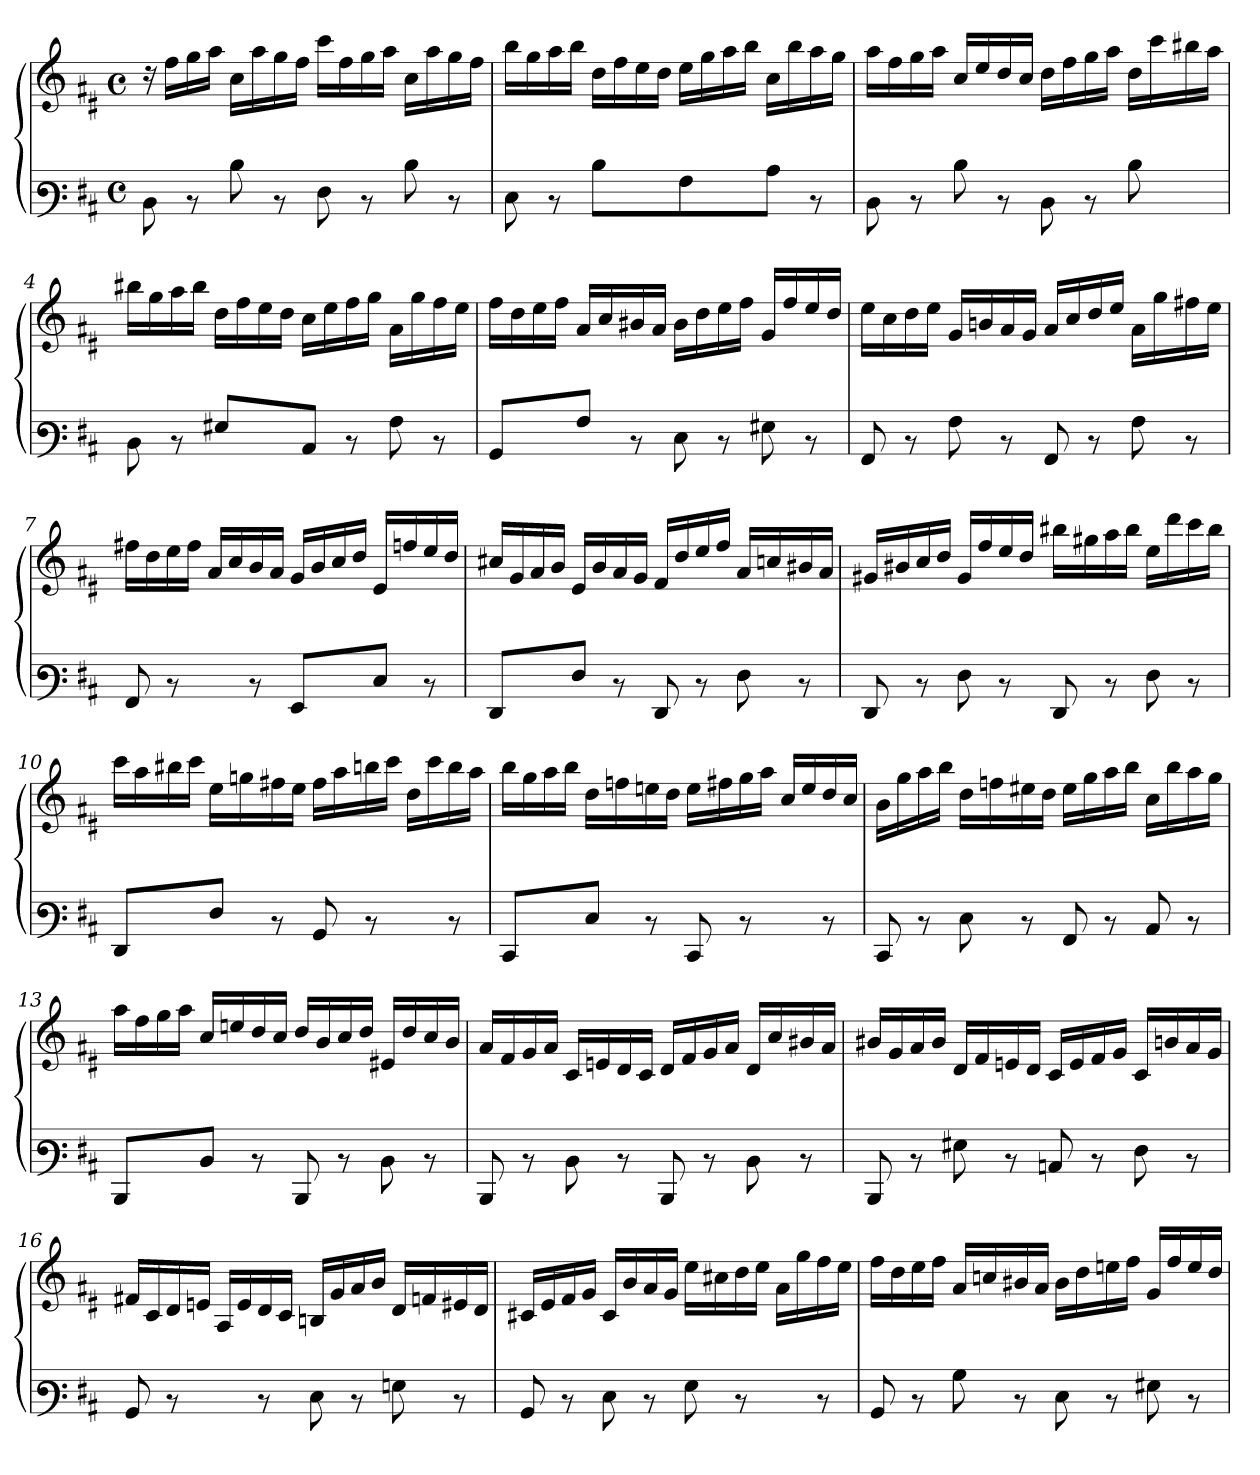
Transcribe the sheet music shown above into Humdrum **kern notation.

**kern	**kern
*part1	*part1
*staff2	*staff1
*clefF3	*clefG3
*k[f#c#]	*k[f#c#]
*M4/4	*M4/4
*met(c)	*met(c)
=1	=1
8D\	16ra
.	16dd\LL
8rD	16ee\
.	16ff#\JJ
8d\	16a\LL
.	16ff#\
8rD	16ee\
.	16dd\JJ
8F#\	16aa\LL
.	16dd\
8rD	16ee\
.	16ff#\JJ
8d\	16a\LL
.	16ff#\
8rD	16ee\
.	16dd\JJ
=2	=2
8E\	16gg\LL
.	16ee\
8rD	16ff#\
.	16gg\JJ
8d\L	16b\LL
.	16dd\
8ryy	16cc#\
.	16b\JJ
8A\	16cc#\LL
.	16ee\
8ryy	16ff#\
.	16gg\JJ
8c#\J	16a\LL
.	16gg\
8rD	16ff#\
.	16ee\JJ
!!LO:LB:g=z
=3	=3
8D\	16ff#\LL
.	16dd\
8rD	16ee\
.	16ff#\JJ
8d\	16a/LL
.	16cc#/
8rD	16b/
.	16a/JJ
8D\	16b\LL
.	16dd\
8rD	16ee\
.	16ff#\JJ
8d\	16b\LL
.	16aa\
8ryy	16gg#X\
.	16ff#\JJ
=4	=4
8D\	16gg#X\LL
.	16ee\
8rD	16ff#\
.	16gg#\JJ
8G#X/L	16b\LL
.	16dd\
8ryy	16cc#\
.	16b\JJ
8C#/J	16a\LL
.	16cc#\
8rD	16dd\
.	16ee\JJ
8A\	16f#\LL
.	16ee\
8rD	16dd\
.	16cc#\JJ
=5	=5
8BB/L	16dd\LL
.	16b\
8ryy	16cc#\
.	16dd\JJ
8A/J	16f#/LL
.	16a/
8rD	16g#X/
.	16f#/JJ
8E\	16g#\LL
.	16b\
8rD	16cc#\
.	16dd\JJ
8G#X\	16e/LL
.	16dd/
8rD	16cc#/
.	16b/JJ
!!LO:LB:g=z
=6	=6
8AA/	16cc#\LL
.	16a\
8rD	16b\
.	16cc#\JJ
8A\	16e/LL
.	16gn/
8rD	16f#/
.	16e/JJ
8AA/	16f#/LL
.	16a/
8rD	16b/
.	16cc#/JJ
8A\	16f#\LL
.	16ee\
8rD	16dd#X\
.	16cc#\JJ
=7	=7
8AA/	16dd#X\LL
.	16b\
8rD	16cc#\
.	16dd#\JJ
8ryy	16f#/LL
.	16a/
8rD	16g/
.	16f#/JJ
8GG/L	16e/LL
.	16g/
8ryy	16a/
.	16b/JJ
8E/J	16c#/LL
.	16ddn/
8rD	16cc#/
.	16b/JJ
=8	=8
8FF#/L	16a#X/LL
.	16e/
8ryy	16f#/
.	16g/JJ
8F#/J	16c#/LL
.	16g/
8rD	16f#/
.	16e/JJ
8FF#/	16d/LL
.	16b/
8rD	16cc#/
.	16dd/JJ
8F#\	16f#/LL
.	16an/
8rD	16g#X/
.	16f#/JJ
!!LO:LB:g=z
=9	=9
8FF#/	16e#X/LL
.	16g#X/
8rD	16a/
.	16b/JJ
8F#\	16e#/LL
.	16dd/
8rD	16cc#/
.	16b/JJ
8FF#/	16gg#X\LL
.	16ee#X\
8rD	16ff#\
.	16gg#\JJ
8F#\	16cc#\LL
.	16bb\
8rD	16aa\
.	16gg#\JJ
=10	=10
8FF#/L	16aa\LL
.	16ff#\
8ryy	16gg#X\
.	16aa\JJ
8F#/J	16cc#\LL
.	16een\
8rD	16dd#X\
.	16cc#\JJ
8BB/	16dd#\LL
.	16ff#\
8rD	16ggn\
.	16aa\JJ
8ryy	16b\LL
.	16aa\
8rD	16gg\
.	16ff#\JJ
=11	=11
8EE/L	16gg\LL
.	16ee\
8ryy	16ff#\
.	16gg\JJ
8E/J	16b\LL
.	16ddn\
8rD	16ccn\
.	16b\JJ
8EE/	16cc\LL
.	16dd#X\
8rD	16ee\
.	16ff#\JJ
8ryy	16a/LL
.	16cc/
8rD	16b/
.	16a/JJ
!!LO:LB:g=z
=12	=12
8EE/	16g\LL
.	16ee\
8rD	16ff#\
.	16gg\JJ
8E\	16b\LL
.	16ddn\
8rD	16cc#X\
.	16b\JJ
8AA/	16cc#\LL
.	16ee\
8rD	16ff#\
.	16gg\JJ
8C#/	16a\LL
.	16gg\
8rD	16ff#\
.	16ee\JJ
=13	=13
8DD/L	16ff#\LL
.	16dd\
8ryy	16ee\
.	16ff#\JJ
8D/J	16a/LL
.	16ccn/
8rD	16b/
.	16a/JJ
8DD/	16b/LL
.	16g/
8rD	16a/
.	16b/JJ
8D\	16c#X/LL
.	16b/
8rD	16a/
.	16g/JJ
=14	=14
8DD/	16f#/LL
.	16d/
8rD	16e/
.	16f#/JJ
8D\	16A/LL
.	16cn/
8rD	16B/
.	16A/JJ
8DD/	16B/LL
.	16d/
8rD	16e/
.	16f#/JJ
8D\	16B/LL
.	16a/
8rD	16g#X/
.	16f#/JJ
!!LO:LB:g=z
=15	=15
8DD/	16g#X/LL
.	16e/
8rD	16f#/
.	16g#/JJ
8G#X\	16B/LL
.	16d/
8rD	16cn/
.	16B/JJ
8Cn/	16A/LL
.	16c/
8rD	16d/
.	16e/JJ
8F#\	16A/LL
.	16gn/
8rD	16f#/
.	16e/JJ
=16	=16
8BB/	16d#X/LL
.	16A/
8rD	16B/
.	16cn/JJ
8ryy	16F#/LL
.	16c/
8rD	16B/
.	16A/JJ
8E\	16Gn/LL
.	16e/
8rD	16f#/
.	16g/JJ
8Gn\	16B/LL
.	16dn/
8rD	16c#X/
.	16B/JJ
=17	=17
8BB/	16A#X/LL
.	16c#/
8rD	16d/
.	16e/JJ
8E\	16A#/LL
.	16g/
8rD	16f#/
.	16e/JJ
8G\	16cc#\LL
.	16a#X\
8rD	16b\
.	16cc#\JJ
8ryy	16f#\LL
.	16ee\
8rD	16dd\
.	16cc#\JJ
!!LO:LB:g=z
=18	=18
8BB/	16dd\LL
.	16b\
8rD	16cc#\
.	16dd\JJ
8B\	16f#/LL
.	16an/
8rD	16g#X/
.	16f#/JJ
8E\	16g#\LL
.	16b\
8rD	16ccn\
.	16dd\JJ
8G#X\	16e/LL
.	16dd/
8rD	16cc/
.	16b/JJ
=	=
*-	*-
